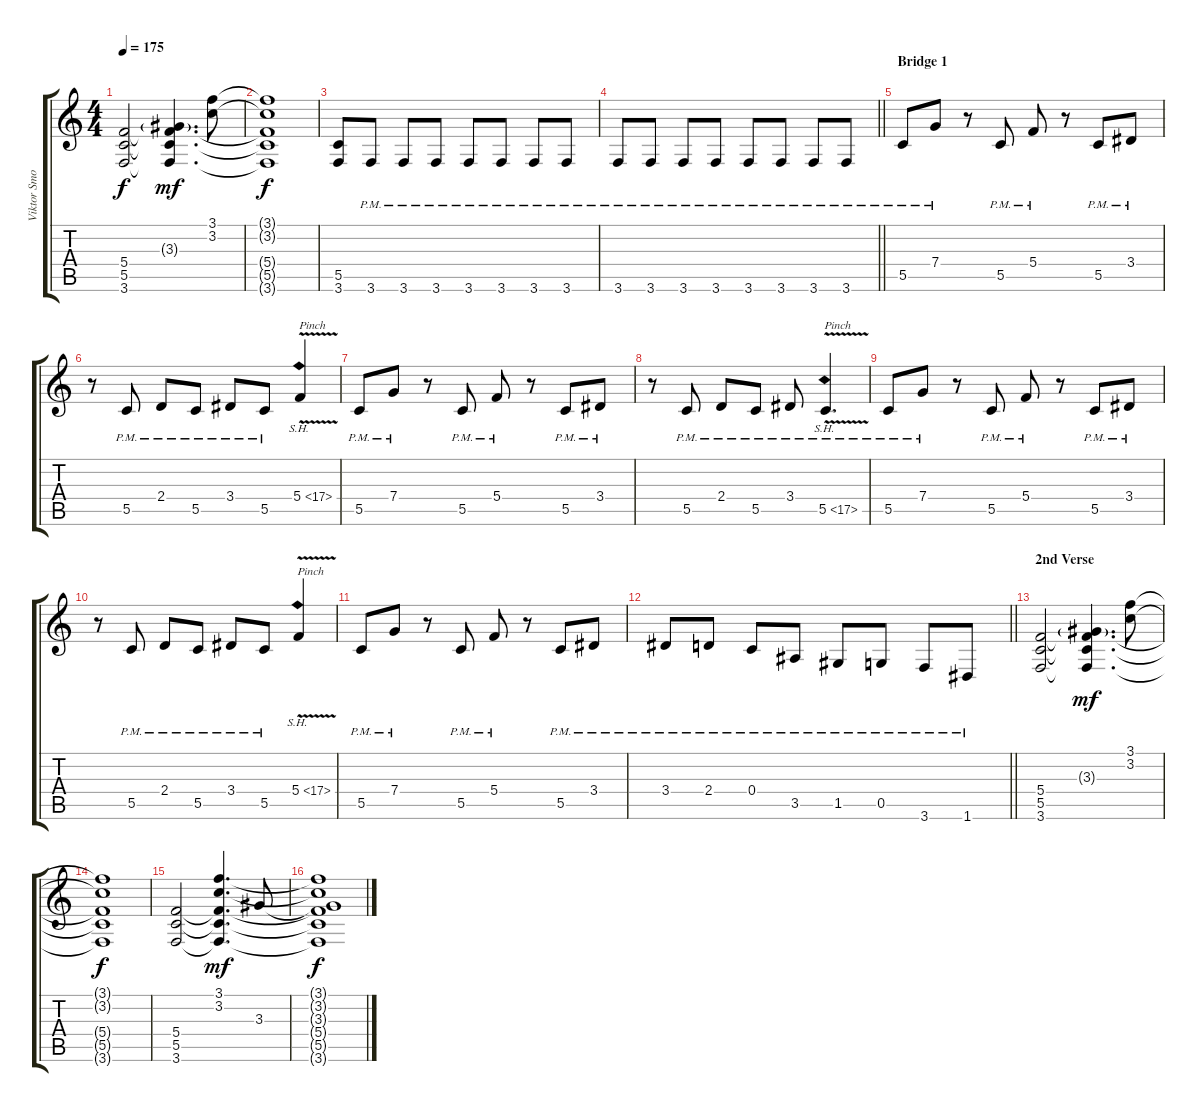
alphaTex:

\track ("Viktor Smolski" "Viktor Smo") {instrument distortionguitar}
\staff {score tabs}
\tuning (D4 A3 F3 C3 G2 D2) {hide}
\ts (4 4)
\tempo 175
\clef g2
\ks c
(5.4 5.5 3.6).2{dy f} (3.3{g} 5.4{t} 5.5{t} 3.6{t}).4{d dy mf} (3.1 3.2).8 |
(3.1{t} 3.2{t} 5.4{t} 5.5{t} 3.6{t}).1{dy f} |
(5.5 3.6).8 3.6{pm}.8 3.6{pm}.8 3.6{pm}.8 3.6{pm}.8 3.6{pm}.8 3.6{pm}.8 3.6{pm}.8 |
\barLineRight lightlight
3.6{pm}.8 3.6{pm}.8 3.6{pm}.8 3.6{pm}.8 3.6{pm}.8 3.6{pm}.8 3.6{pm}.8 3.6{pm}.8 |
\section ("" "Bridge 1")
5.5{pm}.8{volume 14 instrument distortionguitar} 7.4{pm}.8 r.8 5.5{pm}.8 5.4{pm}.8 r.8 5.5{pm}.8 3.4{pm}.8 |
r.8 5.5{pm}.8 2.4{pm}.8 5.5{pm}.8 3.4{pm}.8 5.5{pm}.8 5.4{sh 12 v}.4{txt "Pinch"} |
5.5{pm}.8 7.4{pm}.8 r.8 5.5{pm}.8 5.4{pm}.8 r.8 5.5{pm}.8 3.4{pm}.8 |
r.8 5.5{pm}.8 2.4{pm}.8 5.5{pm}.8 3.4{pm}.8 5.5{sh 12 v pm}.4{d txt "Pinch"} |
5.5{pm}.8 7.4{pm}.8 r.8 5.5{pm}.8 5.4{pm}.8 r.8 5.5{pm}.8 3.4{pm}.8 |
r.8 5.5{pm}.8 2.4{pm}.8 5.5{pm}.8 3.4{pm}.8 5.5{pm}.8 5.4{sh 12 v}.4{txt "Pinch"} |
5.5{pm}.8 7.4{pm}.8 r.8 5.5{pm}.8 5.4{pm}.8 r.8 5.5{pm}.8 3.4{pm}.8 |
\barLineRight lightlight
3.4{pm}.8 2.4{pm}.8 0.4{pm}.8 3.5{pm}.8 1.5{pm}.8 0.5{pm}.8 3.6{pm}.8 1.6{pm}.8 |
\section ("" "2nd Verse")
(5.4 5.5 3.6).2{volume 13} (3.3{g} 5.4{t} 5.5{t} 3.6{t}).4{d dy mf} (3.1 3.2).8 |
(3.1{t} 3.2{t} 5.4{t} 5.5{t} 3.6{t}).1{dy f} |
(5.4 5.5 3.6).2 (3.1 3.2 5.4{t} 5.5{t} 3.6{t}).4{d dy mf} 3.3.8 |
(3.1{t} 3.2{t} 3.3{t} 5.4{t} 5.5{t} 3.6{t}).1{dy f}
